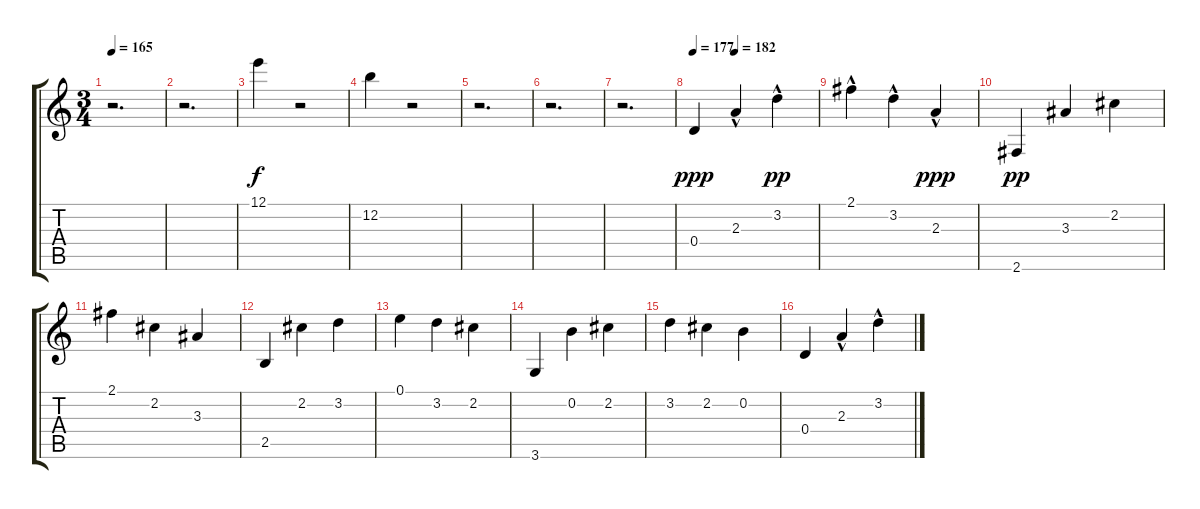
\track "" {instrument acousticguitarnylon}
\staff {score tabs}
\tuning (E4 B3 G3 D3 A2 E2) {hide}
\ts (3 4)
\tempo 165
\clef g2
\ks c
r.2{d dy mf} |
r.2{d} |
12.1.4{dy f} r.2 |
12.2.4 r.2 |
r.2{d} |
r.2{d} |
r.2{d} |
\tempo 177
\tempo (182 0.3333333333333333)
0.4.4{dy ppp} 2.3{hac}.4 3.2{hac}.4{dy pp} |
2.1{hac}.4 3.2{hac}.4 2.3{hac}.4{dy ppp} |
2.6.4{dy pp} 3.3.4 2.2.4 |
2.1.4 2.2.4 3.3.4 |
2.5.4 2.2.4 3.2.4 |
0.1.4 3.2.4 2.2.4 |
3.6.4 0.2.4 2.2.4 |
3.2.4 2.2.4 0.2.4 |
0.4.4 2.3{hac}.4 3.2{hac}.4
